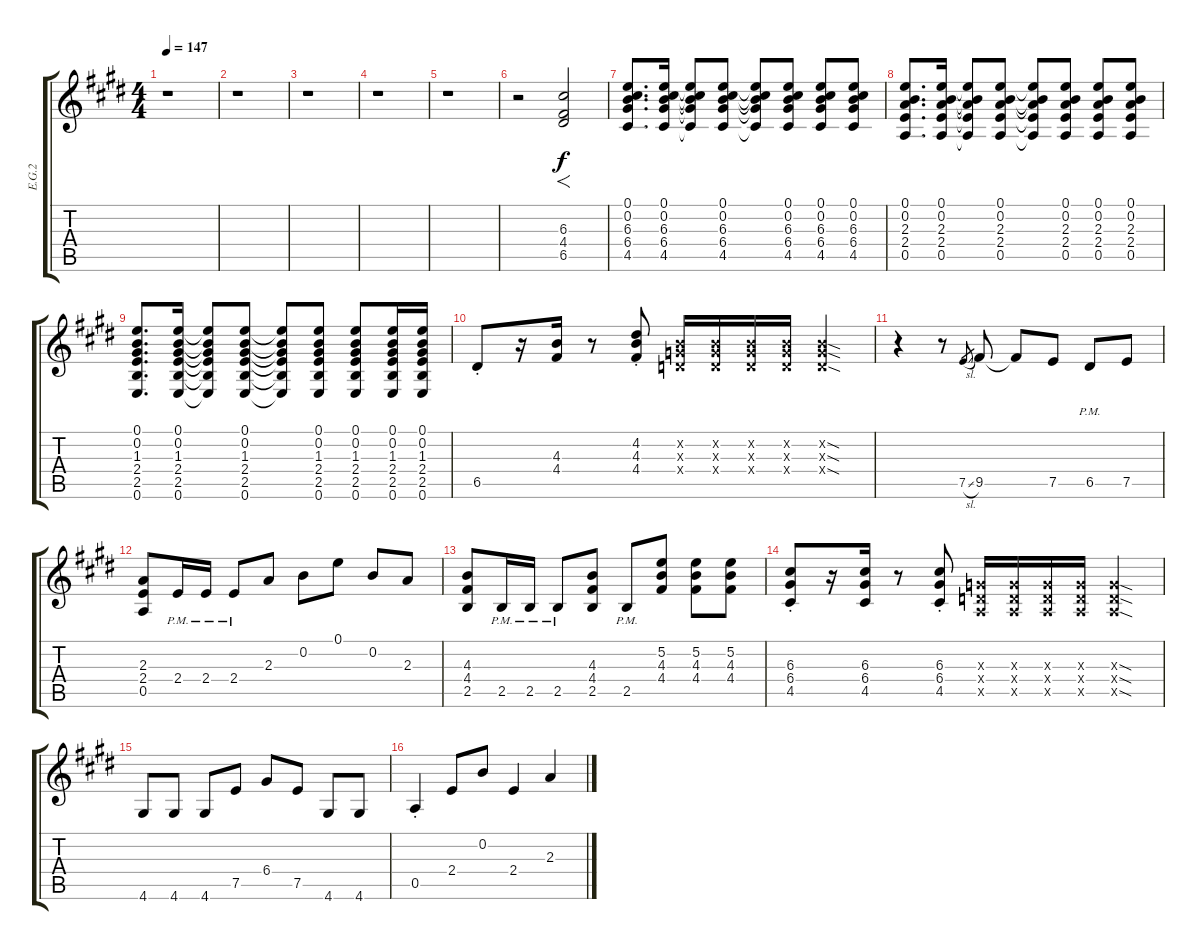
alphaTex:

\track ("E.G.2" "E.G.2") {instrument distortionguitar}
\staff {score tabs}
\tuning (E4 B3 G3 D3 A2 E2) {hide}
\ts (4 4)
\tempo 147
\clef g2
\ks e
r.1{dy f} |
r.1 |
r.1 |
r.1 |
r.1 |
r.2 (6.3 4.4 6.5).2{f} |
(0.1 0.2 6.3 6.4 4.5).8{d} (0.1 0.2 6.3 6.4 4.5).16 (0.1{t} 0.2{t} 6.3{t} 6.4{t} 4.5{t}).8 (0.1 0.2 6.3 6.4 4.5).8 (0.1{t} 0.2{t} 6.3{t} 6.4{t} 4.5{t}).8 (0.1 0.2 6.3 6.4 4.5).8 (0.1 0.2 6.3 6.4 4.5).8 (0.1 0.2 6.3 6.4 4.5).8 |
(0.1 0.2 2.3 2.4 0.5).8{d} (0.1 0.2 2.3 2.4 0.5).16 (0.1{t} 0.2{t} 2.3{t} 2.4{t} 0.5{t}).8 (0.1 0.2 2.3 2.4 0.5).8 (0.1{t} 0.2{t} 2.3{t} 2.4{t} 0.5{t}).8 (0.1 0.2 2.3 2.4 0.5).8 (0.1 0.2 2.3 2.4 0.5).8 (0.1 0.2 2.3 2.4 0.5).8 |
(0.1 0.2 1.3 2.4 2.5 0.6).8{d} (0.1 0.2 1.3 2.4 2.5 0.6).16 (0.1{t} 0.2{t} 1.3{t} 2.4{t} 2.5{t} 0.6{t}).8 (0.1 0.2 1.3 2.4 2.5 0.6).8 (0.1{t} 0.2{t} 1.3{t} 2.4{t} 2.5{t} 0.6{t}).8 (0.1 0.2 1.3 2.4 2.5 0.6).8 (0.1 0.2 1.3 2.4 2.5 0.6).8 (0.1 0.2 1.3 2.4 2.5 0.6).16 (0.1 0.2 1.3 2.4 2.5 0.6).16 |
6.5{st}.8 r.16 (4.3 4.4).16 r.8 (4.2{st} 4.3{st} 4.4{st}).8 (0.2{x} 0.3{x} 0.4{x}).16 (0.2{x} 0.3{x} 0.4{x}).16 (0.2{x} 0.3{x} 0.4{x}).16 (0.2{x} 0.3{x} 0.4{x}).16 (0.2{sod x} 0.3{sod x} 0.4{sod x}).4 |
r.4 r.8 7.5{sl}.8{gr} 9.5.8 9.5{t}.8 7.5.8 6.5{pm}.8 7.5.8 |
(2.3 2.4 0.5).8 2.4{pm}.16 2.4{pm}.16 2.4{pm}.8 2.3.8 0.2.8 0.1.8 0.2.8 2.3.8 |
(4.3 4.4 2.5).8 2.5{pm}.16 2.5{pm}.16 2.5{pm}.8 (4.3 4.4 2.5).8 2.5{pm}.8 (5.2 4.3 4.4).8 (5.2 4.3 4.4).8 (5.2 4.3 4.4).8 |
(6.3{st} 6.4{st} 4.5{st}).8 r.16 (6.3 6.4 4.5).16 r.8 (6.3{st} 6.4{st} 4.5{st}).8 (0.3{x} 0.4{x} 0.5{x}).16 (0.3{x} 0.4{x} 0.5{x}).16 (0.3{x} 0.4{x} 0.5{x}).16 (0.3{x} 0.4{x} 0.5{x}).16 (0.3{sod x} 0.4{sod x} 0.5{sod x}).4 |
4.6.8 4.6.8 4.6.8 7.5.8 6.4.8 7.5.8 4.6.8 4.6.8 |
0.5{st}.4 2.4.8 0.2.8 2.4.4 2.3.4
